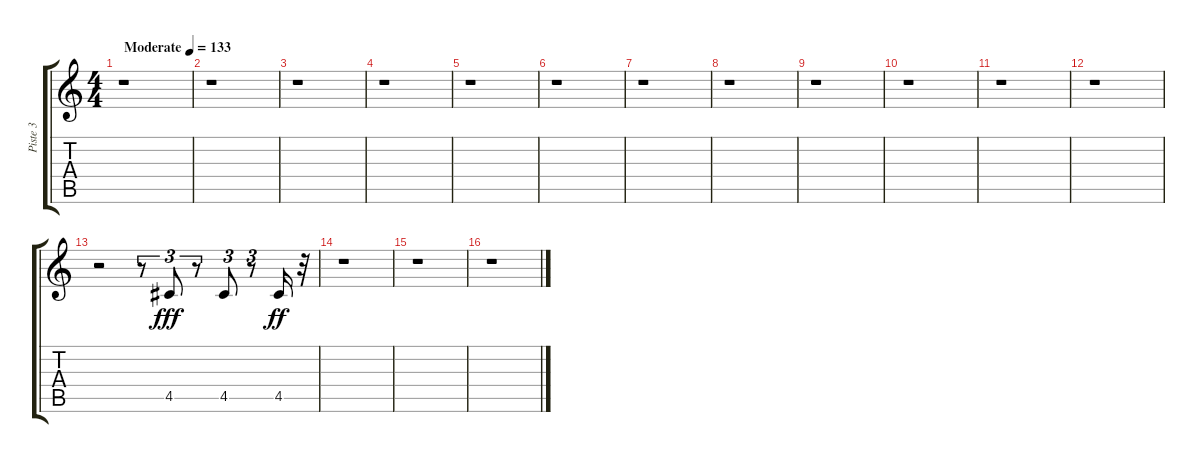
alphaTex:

\track ("Piste 3" "Piste 3") {instrument slapbass1}
\staff {score tabs}
\tuning (E4 B3 G3 D3 A2 E2) {hide}
\ts (4 4)
\tempo (133 "Moderate")
\clef g2
\ks c
r.1{dy fff instrument slapbass1} |
r.1 |
r.1 |
r.1 |
r.1 |
r.1 |
r.1 |
r.1 |
r.1 |
r.1 |
r.1 |
r.1 |
r.2 r.8{tu (3 2)} 4.5.8{tu (3 2)} r.8{tu (3 2)} 4.5.8{tu (3 2)} r.8{tu (3 2)} 4.5.16{dy ff} r.32{tu (3 2)} |
r.1 |
r.1 |
r.1
